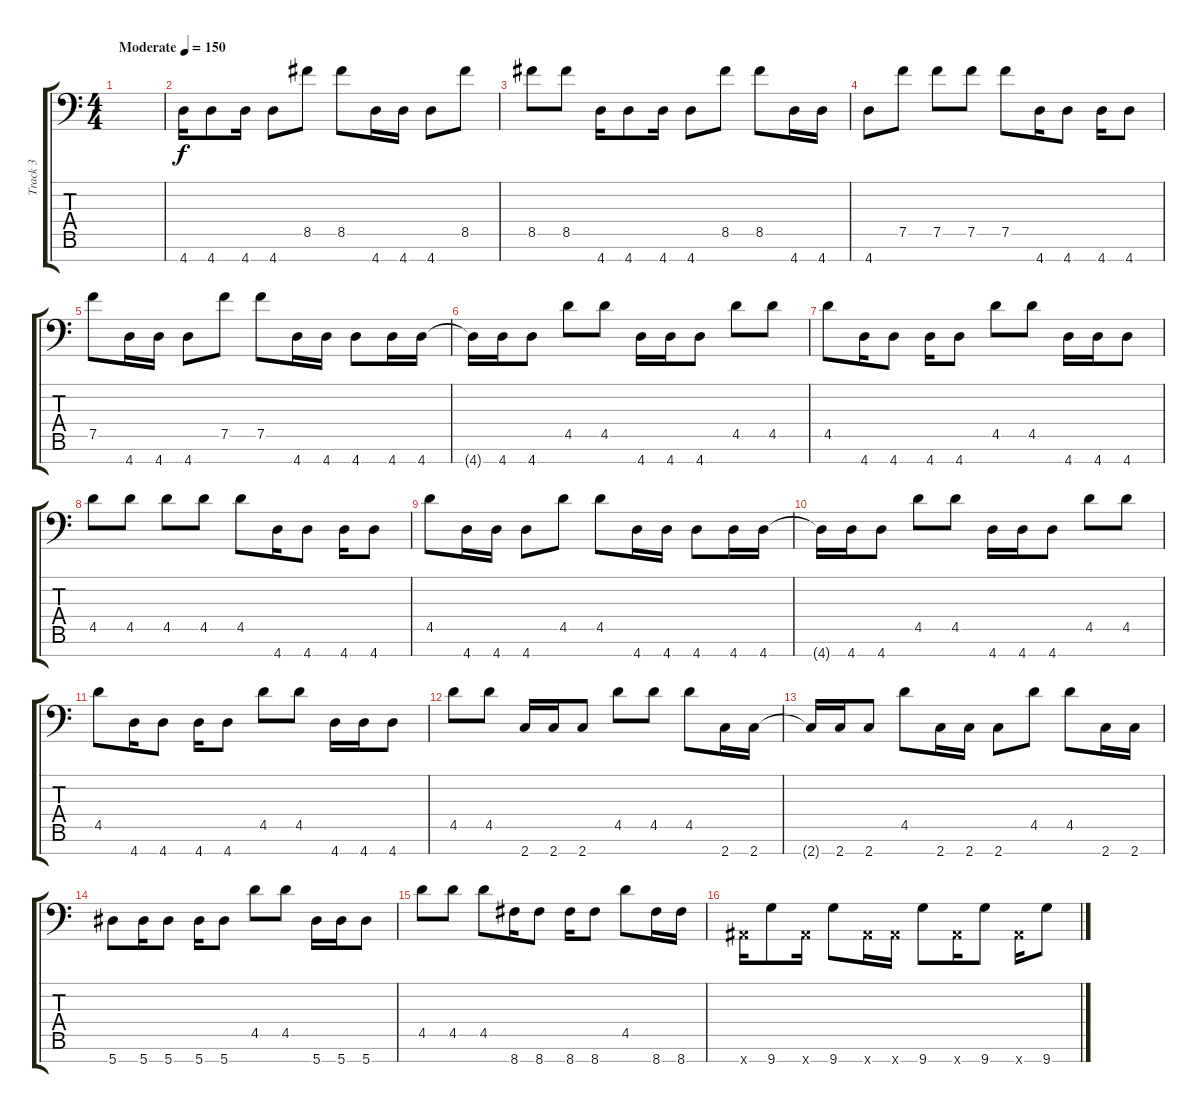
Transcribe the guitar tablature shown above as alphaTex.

\track ("Track 3" "Track 3") {instrument distortionguitar}
\staff {score tabs}
\tuning (Eb4 Bb3 F3 Eb3 Bb2 F2 Bb1) {hide}
\ts (4 4)
\tempo (150 "Moderate")
\clef f4
\ks c
|
4.7.16 4.7.8 4.7.16 4.7.8 8.5.8 8.5.8 4.7.16 4.7.16 4.7.8 8.5.8 |
8.5.8 8.5.8 4.7.16 4.7.8 4.7.16 4.7.8 8.5.8 8.5.8 4.7.16 4.7.16 |
4.7.8 7.5.8 7.5.8 7.5.8 7.5.8 4.7.16 4.7.8 4.7.16 4.7.8 |
7.5.8 4.7.16 4.7.16 4.7.8 7.5.8 7.5.8 4.7.16 4.7.16 4.7.8 4.7.16 4.7.16 |
4.7{t}.16 4.7.16 4.7.8 4.5.8 4.5.8 4.7.16 4.7.16 4.7.8 4.5.8 4.5.8 |
4.5.8 4.7.16 4.7.8 4.7.16 4.7.8 4.5.8 4.5.8 4.7.16 4.7.16 4.7.8 |
4.5.8 4.5.8 4.5.8 4.5.8 4.5.8 4.7.16 4.7.8 4.7.16 4.7.8 |
4.5.8 4.7.16 4.7.16 4.7.8 4.5.8 4.5.8 4.7.16 4.7.16 4.7.8 4.7.16 4.7.16 |
4.7{t}.16 4.7.16 4.7.8 4.5.8 4.5.8 4.7.16 4.7.16 4.7.8 4.5.8 4.5.8 |
4.5.8 4.7.16 4.7.8 4.7.16 4.7.8 4.5.8 4.5.8 4.7.16 4.7.16 4.7.8 |
4.5.8 4.5.8 2.7.16 2.7.16 2.7.8 4.5.8 4.5.8 4.5.8 2.7.16 2.7.16 |
2.7{t}.16 2.7.16 2.7.8 4.5.8 2.7.16 2.7.16 2.7.8 4.5.8 4.5.8 2.7.16 2.7.16 |
5.7.8 5.7.16 5.7.8 5.7.16 5.7.8 4.5.8 4.5.8 5.7.16 5.7.16 5.7.8 |
4.5.8 4.5.8 4.5.8 8.7.16 8.7.8 8.7.16 8.7.8 4.5.8 8.7.16 8.7.16 |
0.7{x}.16 9.7.8 0.7{x}.16 9.7.8 0.7{x}.16 0.7{x}.16 9.7.8 0.7{x}.16 9.7.8 0.7{x}.16 9.7.8
